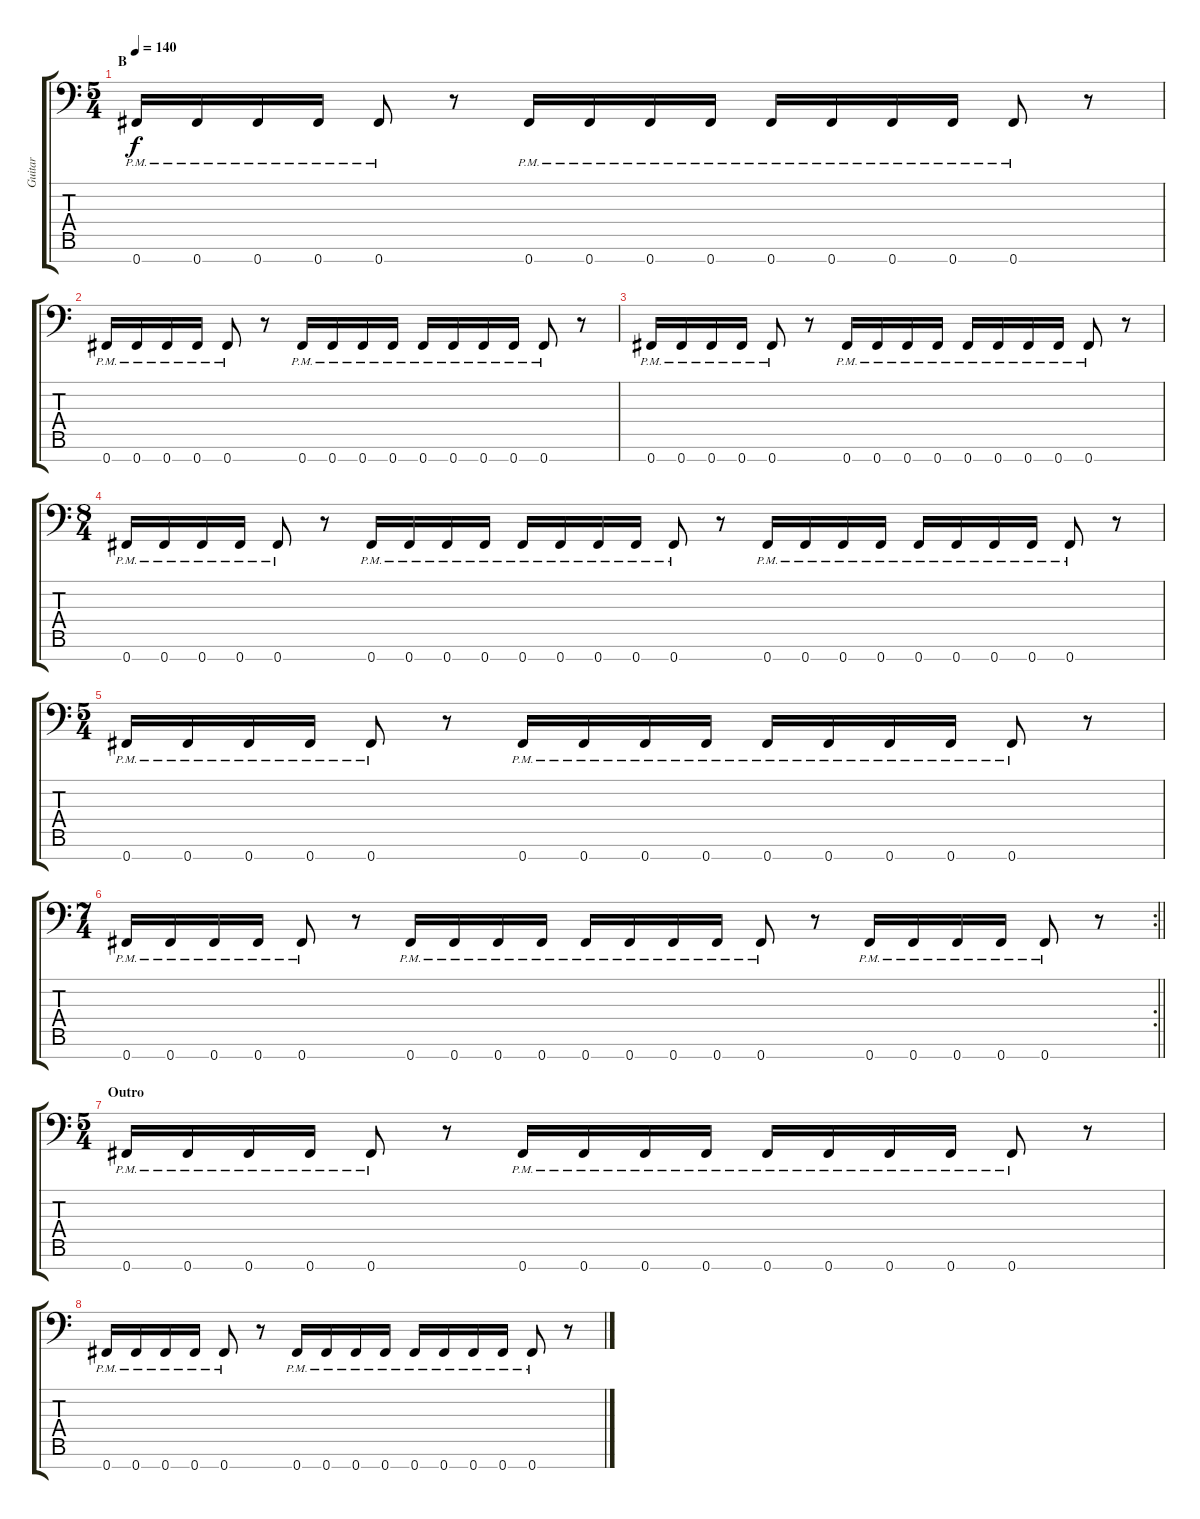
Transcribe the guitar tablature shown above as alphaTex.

\track ("Guitar" "Guitar") {instrument distortionguitar}
\staff {score tabs}
\tuning (B3 Gb3 D3 A2 E2 B1 Gb1) {hide}
\ts (5 4)
\section ("" "B")
\tempo 140
\clef f4
\ks c
0.7{pm}.16{dy f} 0.7{pm}.16 0.7{pm}.16 0.7{pm}.16 0.7{pm}.8 r.8 0.7{pm}.16 0.7{pm}.16 0.7{pm}.16 0.7{pm}.16 0.7{pm}.16 0.7{pm}.16 0.7{pm}.16 0.7{pm}.16 0.7{pm}.8 r.8 |
0.7{pm}.16 0.7{pm}.16 0.7{pm}.16 0.7{pm}.16 0.7{pm}.8 r.8 0.7{pm}.16 0.7{pm}.16 0.7{pm}.16 0.7{pm}.16 0.7{pm}.16 0.7{pm}.16 0.7{pm}.16 0.7{pm}.16 0.7{pm}.8 r.8 |
0.7{pm}.16 0.7{pm}.16 0.7{pm}.16 0.7{pm}.16 0.7{pm}.8 r.8 0.7{pm}.16 0.7{pm}.16 0.7{pm}.16 0.7{pm}.16 0.7{pm}.16 0.7{pm}.16 0.7{pm}.16 0.7{pm}.16 0.7{pm}.8 r.8 |
\ts (8 4)
0.7{pm}.16 0.7{pm}.16 0.7{pm}.16 0.7{pm}.16 0.7{pm}.8 r.8 0.7{pm}.16 0.7{pm}.16 0.7{pm}.16 0.7{pm}.16 0.7{pm}.16 0.7{pm}.16 0.7{pm}.16 0.7{pm}.16 0.7{pm}.8 r.8 0.7{pm}.16 0.7{pm}.16 0.7{pm}.16 0.7{pm}.16 0.7{pm}.16 0.7{pm}.16 0.7{pm}.16 0.7{pm}.16 0.7{pm}.8 r.8 |
\ts (5 4)
0.7{pm}.16 0.7{pm}.16 0.7{pm}.16 0.7{pm}.16 0.7{pm}.8 r.8 0.7{pm}.16 0.7{pm}.16 0.7{pm}.16 0.7{pm}.16 0.7{pm}.16 0.7{pm}.16 0.7{pm}.16 0.7{pm}.16 0.7{pm}.8 r.8 |
\rc 2
\ts (7 4)
\barLineRight lightlight
0.7{pm}.16 0.7{pm}.16 0.7{pm}.16 0.7{pm}.16 0.7{pm}.8 r.8 0.7{pm}.16 0.7{pm}.16 0.7{pm}.16 0.7{pm}.16 0.7{pm}.16 0.7{pm}.16 0.7{pm}.16 0.7{pm}.16 0.7{pm}.8 r.8 0.7{pm}.16 0.7{pm}.16 0.7{pm}.16 0.7{pm}.16 0.7{pm}.8 r.8 |
\ts (5 4)
\section ("" "Outro")
0.7{pm}.16{volume 13} 0.7{pm}.16 0.7{pm}.16 0.7{pm}.16 0.7{pm}.8 r.8 0.7{pm}.16 0.7{pm}.16 0.7{pm}.16 0.7{pm}.16 0.7{pm}.16 0.7{pm}.16 0.7{pm}.16 0.7{pm}.16 0.7{pm}.8 r.8 |
0.7{pm}.16{volume 10} 0.7{pm}.16 0.7{pm}.16 0.7{pm}.16 0.7{pm}.8 r.8 0.7{pm}.16 0.7{pm}.16 0.7{pm}.16 0.7{pm}.16 0.7{pm}.16 0.7{pm}.16 0.7{pm}.16 0.7{pm}.16 0.7{pm}.8 r.8
